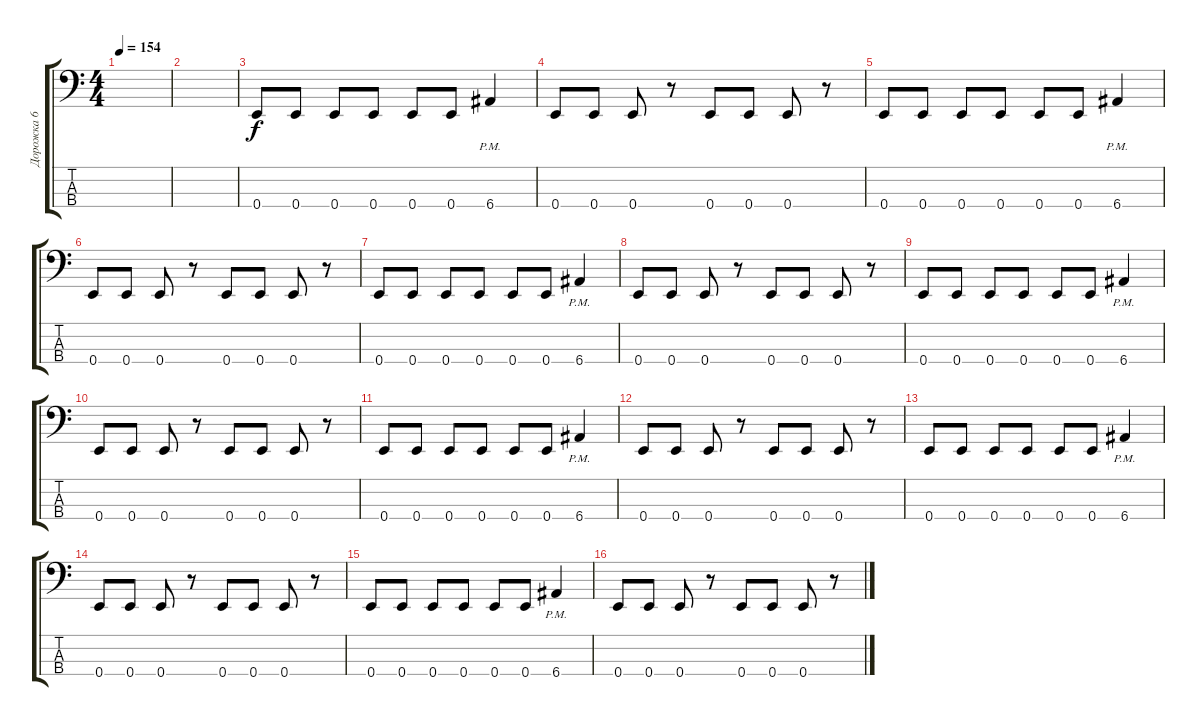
\track ("Дорожка 6" "Дорожка 6") {instrument electricbassfinger}
\staff {score tabs}
\tuning (G2 D2 A1 E1) {hide}
\ts (4 4)
\tempo 154
\clef f4
\ks c
|
|
0.4.8 0.4.8 0.4.8 0.4.8 0.4.8 0.4.8 6.4{pm}.4 |
0.4.8 0.4.8 0.4.8 r.8 0.4.8 0.4.8 0.4.8 r.8 |
0.4.8 0.4.8 0.4.8 0.4.8 0.4.8 0.4.8 6.4{pm}.4 |
0.4.8 0.4.8 0.4.8 r.8 0.4.8 0.4.8 0.4.8 r.8 |
0.4.8 0.4.8 0.4.8 0.4.8 0.4.8 0.4.8 6.4{pm}.4 |
0.4.8 0.4.8 0.4.8 r.8 0.4.8 0.4.8 0.4.8 r.8 |
0.4.8 0.4.8 0.4.8 0.4.8 0.4.8 0.4.8 6.4{pm}.4 |
0.4.8 0.4.8 0.4.8 r.8 0.4.8 0.4.8 0.4.8 r.8 |
0.4.8 0.4.8 0.4.8 0.4.8 0.4.8 0.4.8 6.4{pm}.4 |
0.4.8 0.4.8 0.4.8 r.8 0.4.8 0.4.8 0.4.8 r.8 |
0.4.8 0.4.8 0.4.8 0.4.8 0.4.8 0.4.8 6.4{pm}.4 |
0.4.8 0.4.8 0.4.8 r.8 0.4.8 0.4.8 0.4.8 r.8 |
0.4.8 0.4.8 0.4.8 0.4.8 0.4.8 0.4.8 6.4{pm}.4 |
0.4.8 0.4.8 0.4.8 r.8 0.4.8 0.4.8 0.4.8 r.8
